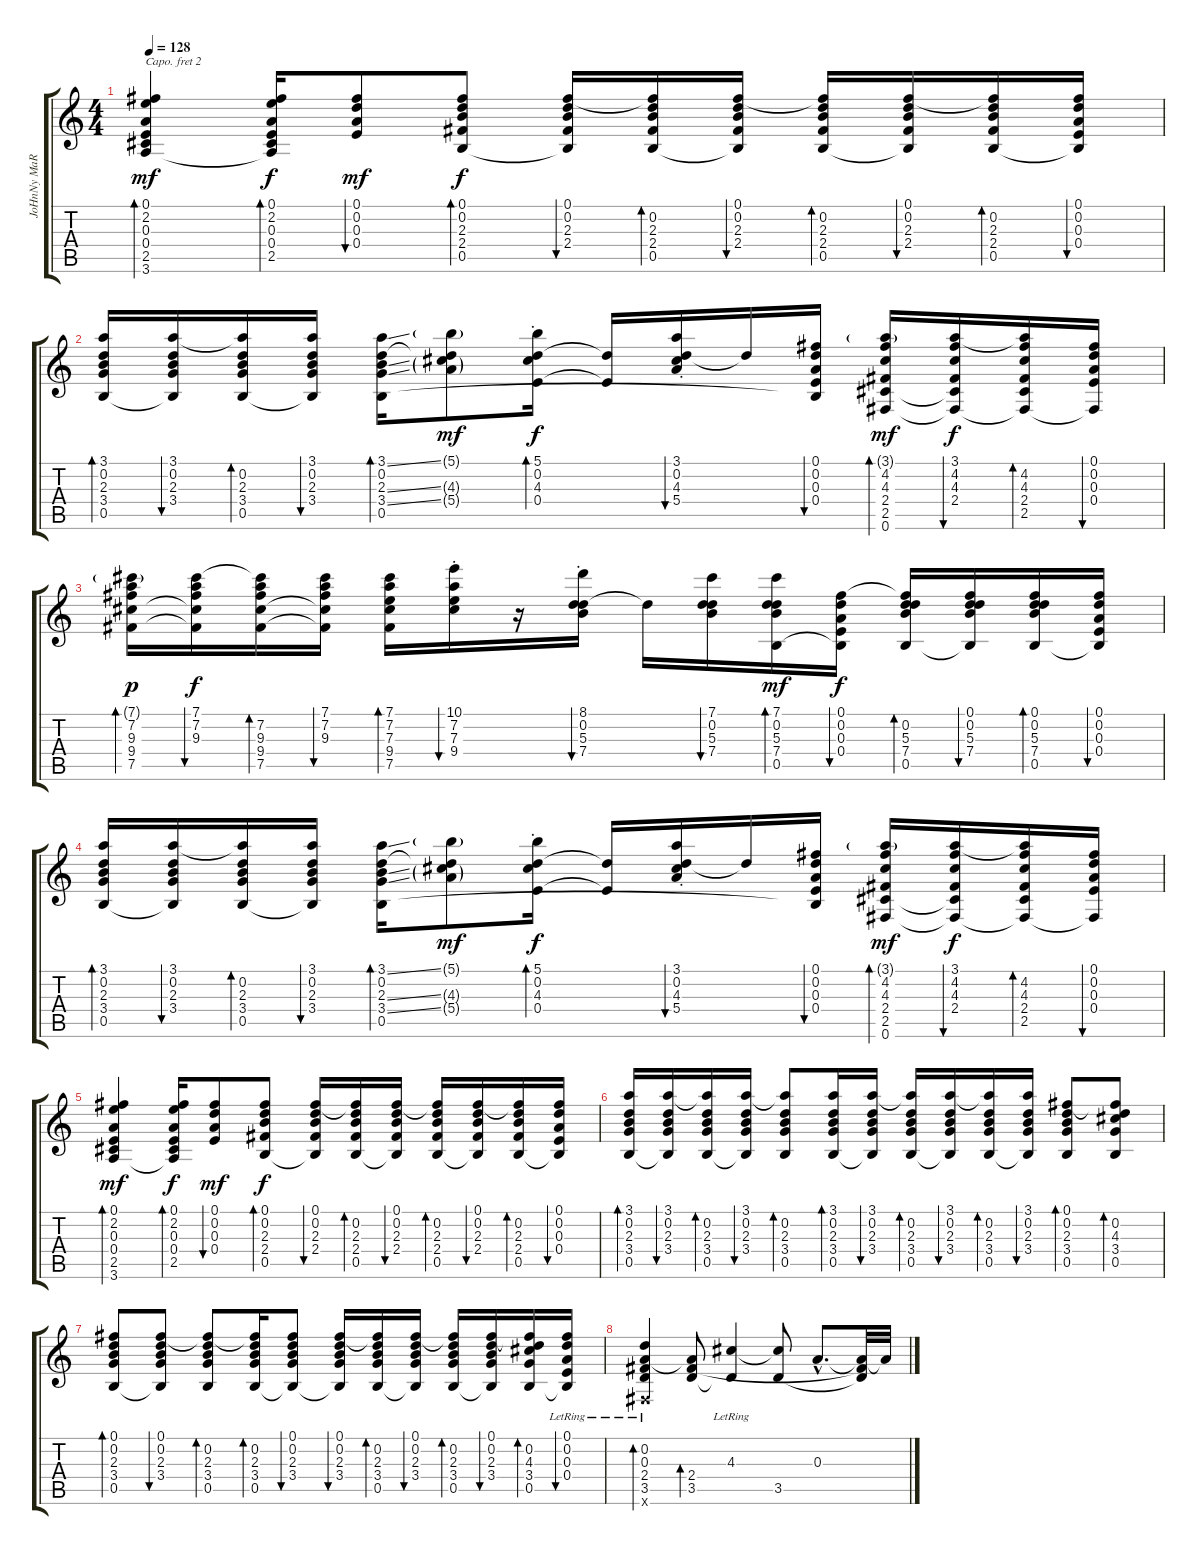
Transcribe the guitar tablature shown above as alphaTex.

\track ("JoHnNy MaRr" "JoHnNy MaR") {instrument electricguitarclean}
\staff {score tabs}
\capo 2
\tuning (E4 C4 G3 D3 A2 E2) {hide}
\ts (4 4)
\tempo 128
\clef g2
\ks c
(0.1 2.2 0.3 0.4 2.5 3.6).4{bd 120 dy mf volume 13} (0.1 2.2 0.3 0.4 2.5 3.6{t}).16{bd 30 dy f} (0.1 0.2 0.3 0.4).8{bu 30 dy mf} (0.1 0.2 2.3 2.4 0.5).8{bd 30 dy f} (0.1 0.2 2.3 2.4 0.5{t}).16{bu 30 volume 12} (0.1{t} 0.2 2.3 2.4 0.5).16{bd 30} (0.1 0.2 2.3 2.4 0.5{t}).16{bu 30} (0.1{t} 0.2 2.3 2.4 0.5).16{bd 30} (0.1 0.2 2.3 2.4 0.5{t}).16{bu 30} (0.1{t} 0.2 2.3 2.4 0.5).16{bd 30} (0.1 0.2 0.3 0.4 0.5{t}).16{bu 30} |
(3.1 0.2 2.3 3.4 0.5).16{bd 30} (3.1 0.2 2.3 3.4 0.5{t}).16{bu 30} (3.1{t} 0.2 2.3 3.4 0.5).16{bd 30} (3.1 0.2 2.3 3.4 0.5{t}).16{bu 30} (3.1{ss} 0.2 2.3{ss} 3.4{ss} 0.5).16{bd 30} (5.1{g} 0.2{t} 4.3{g} 5.4{g}).8{dy mf} (5.1{st} 0.2 4.3{st} 0.4).16{bd 30 dy f} (0.2{t} 0.4{t}).16 (3.1{st} 0.2 4.3{st} 5.4{st}).16{bu 30} 0.2{t}.16 (0.1 0.2 0.3 0.4 0.5{t}).16{bu 30} (3.1{g} 4.2 4.3 2.4 2.5 0.6).16{bd 30 dy mf} (3.1 4.2 4.3 2.4 2.5{t} 0.6{t}).16{bu 30 dy f} (3.1{t} 4.2 4.3 2.4 2.5 0.6{t}).16{bd 30} (0.1 0.2 0.3 0.4 0.6{t}).16{bu 30} |
(7.1{g} 7.2 9.3 9.4 7.5).16{bd 30 dy p} (7.1 7.2 9.3 9.4{t} 7.5{t}).16{bu 30 dy f} (7.1{t} 7.2 9.3 9.4 7.5).16{bd 30} (7.1 7.2 9.3 9.4{t} 7.5{t}).16{bu 30} (7.1 7.2 7.3 9.4 7.5).16{bd 30} (10.1{st} 7.2 7.3 9.4).16{bu 30} r.16 (8.1{st} 0.2 5.3{st} 7.4{st}).16{bu 30} 0.2{t}.16 (7.1 0.2 5.3 7.4).16{bu 30} (7.1 0.2 5.3 7.4 0.5).16{bd 30 dy mf} (0.1 0.2 0.3 0.4 0.5{t}).16{bu 30 dy f} (0.1{t} 0.2 5.3 7.4 0.5).16{bd 30} (0.1 0.2 5.3 7.4 0.5{t}).16{bu 30} (0.1 0.2 5.3 7.4 0.5).16{bd 30} (0.1 0.2 0.3 0.4 0.5{t}).16{bu 30} |
(3.1 0.2 2.3 3.4 0.5).16{bd 30} (3.1 0.2 2.3 3.4 0.5{t}).16{bu 30} (3.1{t} 0.2 2.3 3.4 0.5).16{bd 30} (3.1 0.2 2.3 3.4 0.5{t}).16{bu 30} (3.1{ss} 0.2 2.3{ss} 3.4{ss} 0.5).16{bd 30} (5.1{g} 0.2{t} 4.3{g} 5.4{g}).8{dy mf} (5.1{st} 0.2 4.3{st} 0.4).16{bd 30 dy f} (0.2{t} 0.4{t}).16 (3.1{st} 0.2 4.3{st} 5.4{st}).16{bu 30} 0.2{t}.16 (0.1 0.2 0.3 0.4 0.5{t}).16{bu 30} (3.1{g} 4.2 4.3 2.4 2.5 0.6).16{bd 30 dy mf} (3.1 4.2 4.3 2.4 2.5{t} 0.6{t}).16{bu 30 dy f} (3.1{t} 4.2 4.3 2.4 2.5 0.6{t}).16{bd 30} (0.1 0.2 0.3 0.4 0.6{t}).16{bu 30} |
(0.1 2.2 0.3 0.4 2.5 3.6).4{bd 120 dy mf volume 13} (0.1 2.2 0.3 0.4 2.5 3.6{t}).16{bd 30 dy f} (0.1 0.2 0.3 0.4).8{bu 30 dy mf} (0.1 0.2 2.3 2.4 0.5).8{bd 30 dy f} (0.1 0.2 2.3 2.4 0.5{t}).16{bu 30 volume 12} (0.1{t} 0.2 2.3 2.4 0.5).16{bd 30} (0.1 0.2 2.3 2.4 0.5{t}).16{bu 30} (0.1{t} 0.2 2.3 2.4 0.5).16{bd 30} (0.1 0.2 2.3 2.4 0.5{t}).16{bu 30} (0.1{t} 0.2 2.3 2.4 0.5).16{bd 30} (0.1 0.2 0.3 0.4 0.5{t}).16{bu 30} |
(3.1 0.2 2.3 3.4 0.5).16{bd 30} (3.1 0.2 2.3 3.4 0.5{t}).16{bu 30} (3.1{t} 0.2 2.3 3.4 0.5).16{bd 30} (3.1 0.2 2.3 3.4 0.5{t}).16{bu 30} (3.1{t} 0.2 2.3 3.4 0.5).8{bd 30} (3.1 0.2 2.3 3.4 0.5).16{bd 30 volume 13} (3.1 0.2 2.3 3.4 0.5{t}).16{bu 30 volume 12} (3.1{t} 0.2 2.3 3.4 0.5).16{bd 30} (3.1 0.2 2.3 3.4 0.5{t}).16{bu 30} (3.1{t} 0.2 2.3 3.4 0.5).16{bd 30} (3.1 0.2 2.3 3.4 0.5{t}).16{bu 30} (0.1 0.2 2.3 3.4 0.5).8{bd 30} (0.1{t} 0.2 4.3 3.4 0.5).8{bd 30} |
(0.1 0.2 2.3 3.4 0.5).8{bd 30} (0.1 0.2 2.3 3.4 0.5{t}).8{bu 30} (0.1{t} 0.2 2.3 3.4 0.5).8{bd 30} (0.1{t} 0.2 2.3 3.4 0.5).16{bd 30} (0.1 0.2 2.3 3.4 0.5{t}).8{bu 30} (0.1 0.2 2.3 3.4 0.5{t}).16{bu 30} (0.1{t} 0.2 2.3 3.4 0.5).16{bd 30} (0.1 0.2 2.3 3.4 0.5{t}).16{bu 30} (0.1{t} 0.2 2.3 3.4 0.5).16{bd 30} (0.1 0.2 2.3 3.4 0.5{t}).16{bu 30} (0.1{t} 0.2 4.3 3.4 0.5).16{bd 30} (0.1{lr} 0.2 0.3 0.4 0.5{t}).16{bu 30} |
(0.2{lr} 0.3{lr} 2.4{lr} 3.5{lr} 0.6{x}).4{bd 120} (0.3{t} 2.4 3.5).8{bd 30} (4.3{lr} 3.5{t}).4 (4.3{t} 3.5).8 0.3{hac}.8{d} (0.3{t} 2.4{t} 3.5{t}).32 0.3{t}.32
